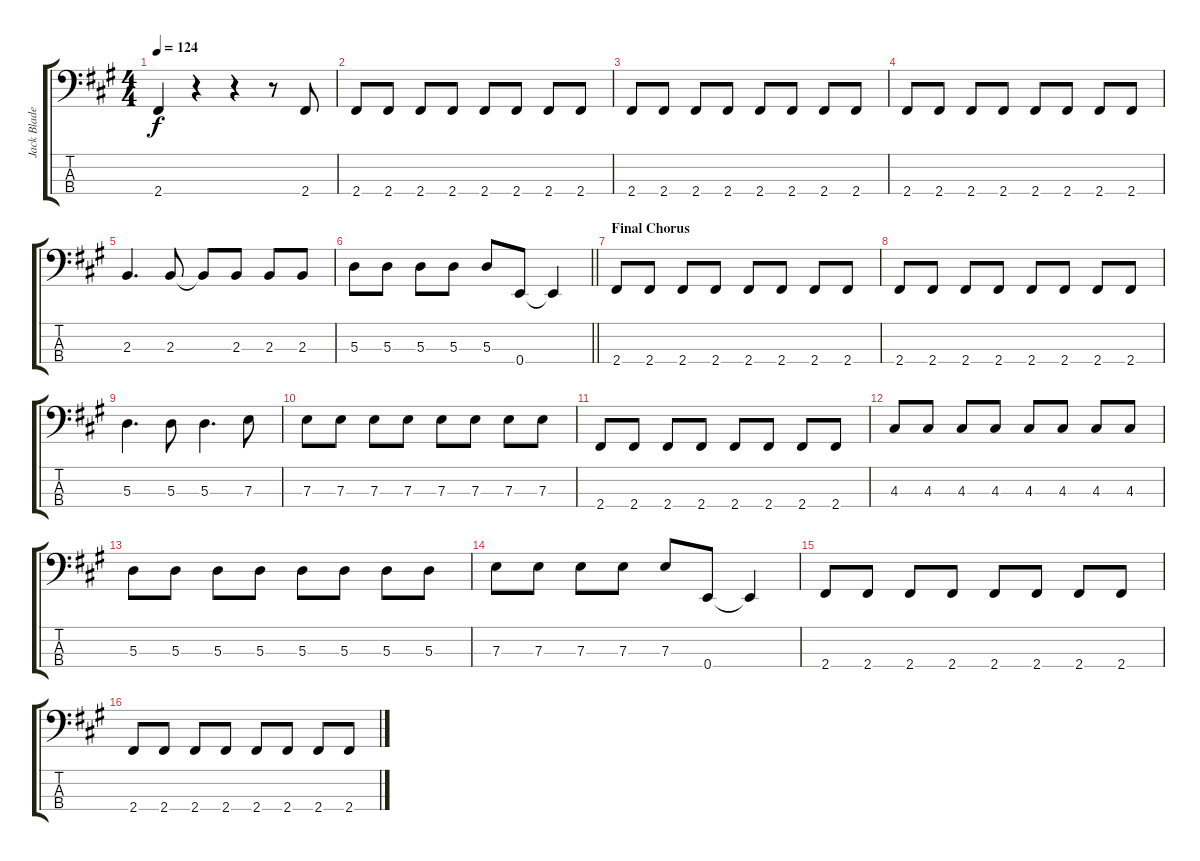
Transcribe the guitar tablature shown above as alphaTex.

\track ("Jack Blades" "Jack Blade") {instrument electricbasspick}
\staff {score tabs}
\tuning (G2 D2 A1 E1) {hide}
\ts (4 4)
\tempo 124
\clef f4
\ks a
2.4.4{dy f} r.4 r.4 r.8 2.4.8 |
2.4.8 2.4.8 2.4.8 2.4.8 2.4.8 2.4.8 2.4.8 2.4.8 |
2.4.8 2.4.8 2.4.8 2.4.8 2.4.8 2.4.8 2.4.8 2.4.8 |
2.4.8 2.4.8 2.4.8 2.4.8 2.4.8 2.4.8 2.4.8 2.4.8 |
2.3.4{d} 2.3.8 2.3{t}.8 2.3.8 2.3.8 2.3.8 |
\barLineRight lightlight
5.3.8 5.3.8 5.3.8 5.3.8 5.3.8 0.4.8 0.4{t}.4 |
\section ("" "Final Chorus")
2.4.8 2.4.8 2.4.8 2.4.8 2.4.8 2.4.8 2.4.8 2.4.8 |
2.4.8 2.4.8 2.4.8 2.4.8 2.4.8 2.4.8 2.4.8 2.4.8 |
5.3.4{d} 5.3.8 5.3.4{d} 7.3.8 |
7.3.8 7.3.8 7.3.8 7.3.8 7.3.8 7.3.8 7.3.8 7.3.8 |
2.4.8 2.4.8 2.4.8 2.4.8 2.4.8 2.4.8 2.4.8 2.4.8 |
4.3.8 4.3.8 4.3.8 4.3.8 4.3.8 4.3.8 4.3.8 4.3.8 |
5.3.8 5.3.8 5.3.8 5.3.8 5.3.8 5.3.8 5.3.8 5.3.8 |
7.3.8 7.3.8 7.3.8 7.3.8 7.3.8 0.4.8 0.4{t}.4 |
2.4.8 2.4.8 2.4.8 2.4.8 2.4.8 2.4.8 2.4.8 2.4.8 |
2.4.8 2.4.8 2.4.8 2.4.8 2.4.8 2.4.8 2.4.8 2.4.8
